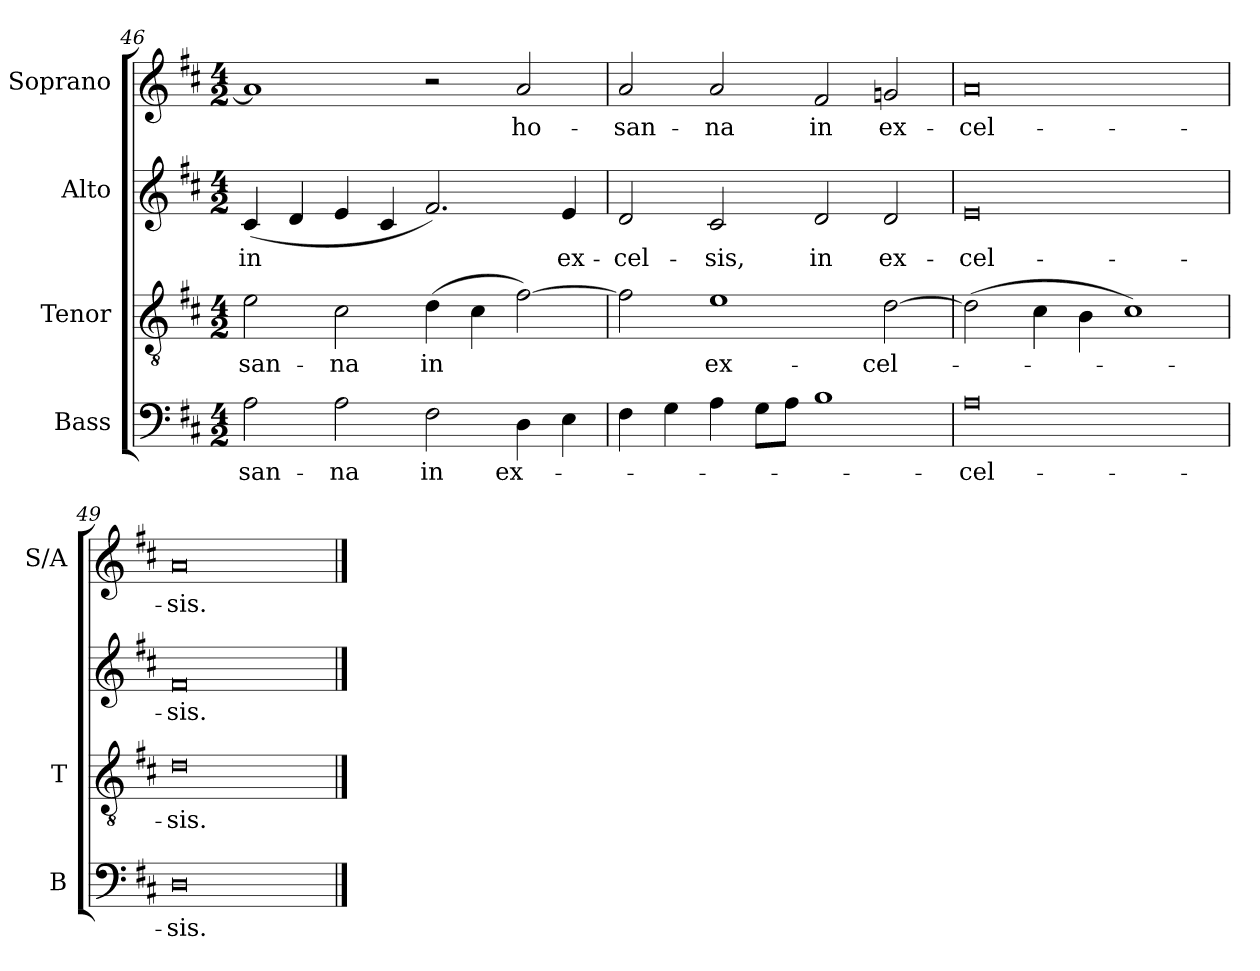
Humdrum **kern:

**kern	**text	**kern	**text	**kern	**text	**kern	**text
*part4	*part4	*part3	*part3	*part2	*part2	*part1	*part1
*staff4	*staff4	*staff3	*staff3	*staff2	*staff2	*staff1	*staff1
*I"Bass	*	*I"Tenor	*	*I"Alto	*	*I"Soprano	*
*I'B	*	*I'T	*	*	*	*I'S/A	*
*clefF4	*	*clefGv2	*	*clefG2	*	*clefG2	*
*	*	*ITrd7c12	*	*	*	*	*
*k[f#c#]	*	*k[f#c#]	*	*k[f#c#]	*	*k[f#c#]	*
*D:	*	*D:	*	*D:	*	*D:	*
*M4/2	*	*M4/2	*	*M4/2	*	*M4/2	*
=46	=46	=46	=46	=46	=46	=46	=46
!	!LO:LY:b:color=#000000	!	!	!	!	!	!
!	!	!	!LO:LY:b:color=#000000	!	!	!	!
!	!	!	!	!	!LO:LY:b:color=#000000	!	!
2Ai\	-san-	2Ei\	-san-	(4c#i/	in	1ai]	.
.	.	.	.	4di/	.	.	.
!	!LO:LY:b:color=#000000	!	!	!	!	!	!
!	!	!	!LO:LY:b:color=#000000	!	!	!	!
2Ai\	-na	2C#i\	-na	4ei/	.	.	.
.	.	.	.	4c#i/	.	.	.
!	!LO:LY:b:color=#000000	!	!	!	!	!	!
!	!	!	!LO:LY:b:color=#000000	!	!	!	!
2F#i\	in	(4Di\	in	2.f#i/)	.	2r	.
.	.	4C#i\	.	.	.	.	.
!	!LO:LY:b:color=#000000	!	!	!	!	!	!
!	!	!	!	!	!	!	!LO:LY:b:color=#000000
4Di\	ex-	[2F#i\)	.	.	.	2ai/	ho-
!	!	!	!	!	!LO:LY:b:color=#000000	!	!
4Ei\	.	.	.	4ei/	ex-	.	.
=47	=47	=47	=47	=47	=47	=47	=47
!	!	!	!	!	!LO:LY:b:color=#000000	!	!
!	!	!	!	!	!	!	!LO:LY:b:color=#000000
4F#i\	.	2F#i\]	.	2di/	-cel-	2ai/	-san-
4Gi\	.	.	.	.	.	.	.
!	!	!	!LO:LY:b:color=#000000	!	!	!	!
!	!	!	!	!	!LO:LY:b:color=#000000	!	!
!	!	!	!	!	!	!	!LO:LY:b:color=#000000
4Ai\	.	1Ei	ex-	2c#i/	-sis,	2ai/	-na
8Gi\L	.	.	.	.	.	.	.
8Ai\J	.	.	.	.	.	.	.
!	!	!	!	!	!LO:LY:b:color=#000000	!	!
!	!	!	!	!	!	!	!LO:LY:b:color=#000000
1Bi	.	.	.	2di/	in	2f#i/	in
!	!	!	!LO:LY:b:color=#000000	!	!	!	!
!	!	!	!	!	!LO:LY:b:color=#000000	!	!
!	!	!	!	!	!	!	!LO:LY:b:color=#000000
.	.	[2Di\	-cel-	2di/	ex-	2gni/	ex-
=48	=48	=48	=48	=48	=48	=48	=48
!	!LO:LY:b:color=#000000	!	!	!	!	!	!
!	!	!	!	!	!LO:LY:b:color=#000000	!	!
!	!	!	!	!	!	!	!LO:LY:b:color=#000000
0Ai	-cel-	(2Di\]	.	0ei	-cel-	0ai	-cel-
.	.	4C#i\	.	.	.	.	.
.	.	4BBi\	.	.	.	.	.
.	.	1C#i)	.	.	.	.	.
=49	=49	=49	=49	=49	=49	=49	=49
!	!LO:LY:b:color=#000000	!	!	!	!	!	!
!	!	!	!LO:LY:b:color=#000000	!	!	!	!
!	!	!	!	!	!LO:LY:b:color=#000000	!	!
!	!	!	!	!	!	!	!LO:LY:b:color=#000000
0Di	-sis.	0Di	-sis.	0f#i	-sis.	0ai	-sis.
==	==	==	==	==	==	==	==
*-	*-	*-	*-	*-	*-	*-	*-
